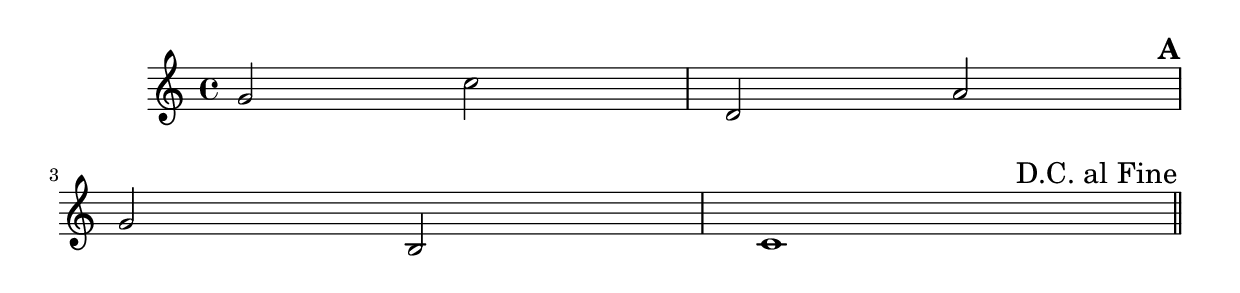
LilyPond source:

%% Do not edit this file; it is auto-generated from LSR http://lsr.dsi.unimi.it
%% This file is in the public domain.
\version "2.11.38"

\header {
  lsrtags = "text"
 texidoc = "
Marks can be printed at the end of the current line, instead of the
beginning of the following line. This is particularly useful when a
mark has to be added at the end of a score -- when there is no next
line.

In such cases, the right end of the mark has to be aligned with the
final bar line, as demonstrated on the second line of this example. 
" }
% begin verbatim
\relative c'' {  
  \override Score.RehearsalMark  #'break-visibility = #begin-of-line-invisible
  g2 c
  d, a'
  \mark \default
  \break
  
  \override Score.RehearsalMark #'self-alignment-X = #right
  g b,
  c1 \bar "||"
  \mark "D.C. al Fine"
}
